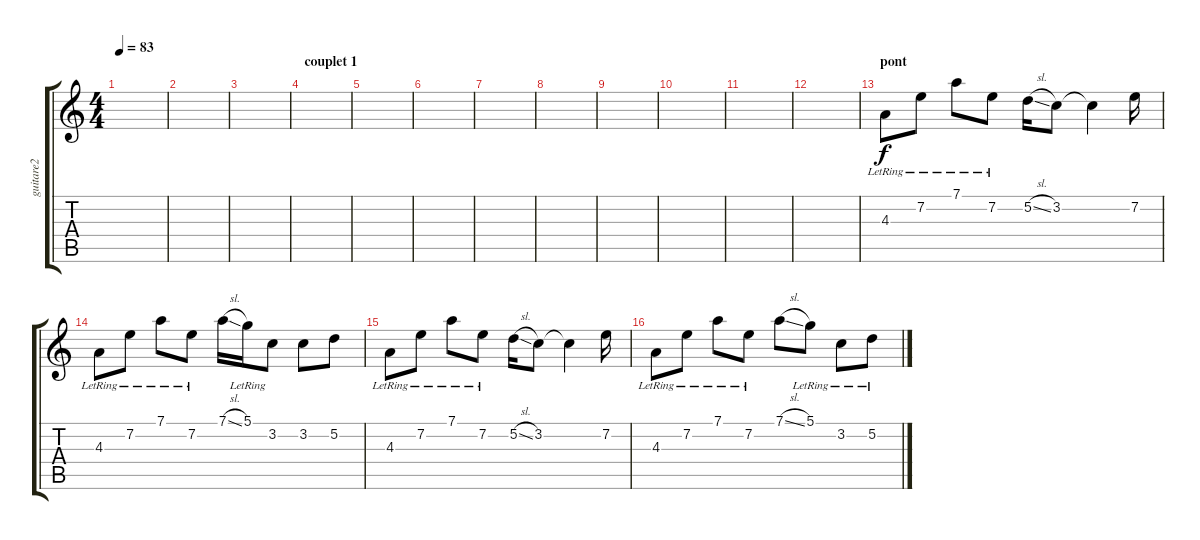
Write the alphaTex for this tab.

\track ("guitare2" "guitare2") {instrument acousticguitarsteel}
\staff {score tabs}
\tuning (D4 A3 F3 C3 G2 D2) {hide}
\ts (4 4)
\tempo 83
\clef g2
\ks c
|
|
|
\section ("" "couplet 1")
|
|
|
|
|
|
|
|
|
\section ("" "pont")
4.3{lr}.8{volume 7 instrument electricguitarclean} 7.2{lr}.8 7.1{lr}.8 7.2{lr}.8 5.2{sl}.16 3.2.8 3.2{t}.4 7.2.16 |
4.3{lr}.8 7.2{lr}.8 7.1{lr}.8 7.2{lr}.8 7.1{sl}.16 5.1{lr}.16 3.2.8 3.2.8 5.2.8 |
4.3{lr}.8 7.2{lr}.8 7.1{lr}.8 7.2{lr}.8 5.2{sl}.16 3.2.8 3.2{t}.4 7.2.16 |
4.3{lr}.8 7.2{lr}.8 7.1{lr}.8 7.2{lr}.8 7.1{sl}.8 5.1{lr}.8 3.2{lr}.8 5.2{lr}.8
